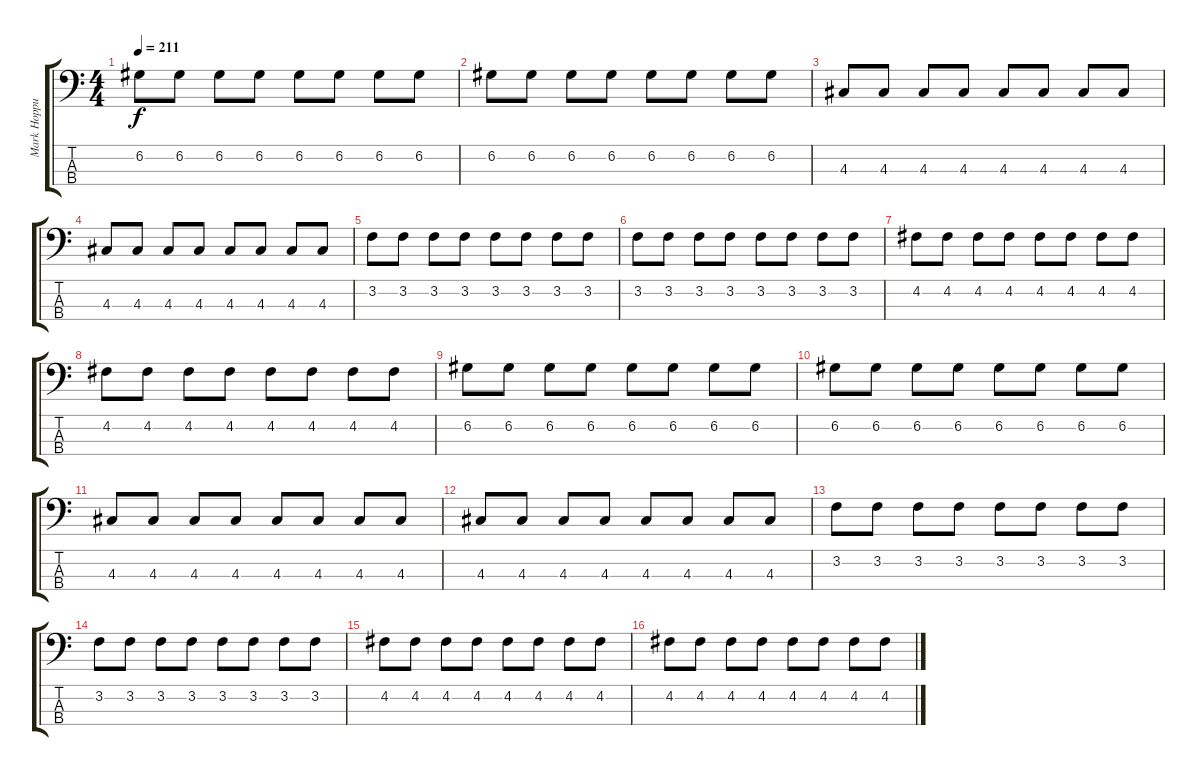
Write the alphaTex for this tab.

\track ("Mark Hoppus (Bass)" "Mark Hoppu") {instrument electricbasspick}
\staff {score tabs}
\tuning (G2 D2 A1 E1) {hide}
\ts (4 4)
\tempo 211
\clef f4
\ks c
6.2.8{dy f} 6.2.8 6.2.8 6.2.8 6.2.8 6.2.8 6.2.8 6.2.8 |
6.2.8 6.2.8 6.2.8 6.2.8 6.2.8 6.2.8 6.2.8 6.2.8 |
4.3.8 4.3.8 4.3.8 4.3.8 4.3.8 4.3.8 4.3.8 4.3.8 |
4.3.8 4.3.8 4.3.8 4.3.8 4.3.8 4.3.8 4.3.8 4.3.8 |
3.2.8 3.2.8 3.2.8 3.2.8 3.2.8 3.2.8 3.2.8 3.2.8 |
3.2.8 3.2.8 3.2.8 3.2.8 3.2.8 3.2.8 3.2.8 3.2.8 |
4.2.8 4.2.8 4.2.8 4.2.8 4.2.8 4.2.8 4.2.8 4.2.8 |
4.2.8 4.2.8 4.2.8 4.2.8 4.2.8 4.2.8 4.2.8 4.2.8 |
6.2.8 6.2.8 6.2.8 6.2.8 6.2.8 6.2.8 6.2.8 6.2.8 |
6.2.8 6.2.8 6.2.8 6.2.8 6.2.8 6.2.8 6.2.8 6.2.8 |
4.3.8 4.3.8 4.3.8 4.3.8 4.3.8 4.3.8 4.3.8 4.3.8 |
4.3.8 4.3.8 4.3.8 4.3.8 4.3.8 4.3.8 4.3.8 4.3.8 |
3.2.8 3.2.8 3.2.8 3.2.8 3.2.8 3.2.8 3.2.8 3.2.8 |
3.2.8 3.2.8 3.2.8 3.2.8 3.2.8 3.2.8 3.2.8 3.2.8 |
4.2.8 4.2.8 4.2.8 4.2.8 4.2.8 4.2.8 4.2.8 4.2.8 |
4.2.8 4.2.8 4.2.8 4.2.8 4.2.8 4.2.8 4.2.8 4.2.8
